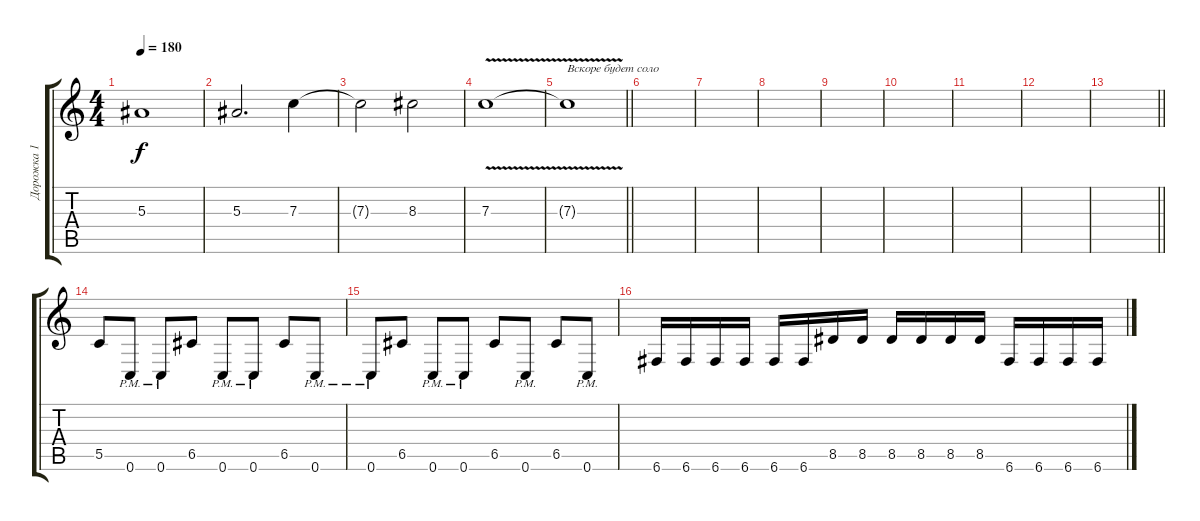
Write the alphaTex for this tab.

\track ("Дорожка 1" "Дорожка 1") {instrument distortionguitar}
\staff {score tabs}
\tuning (D4 A3 F3 C3 G2 C2) {hide}
\ts (4 4)
\tempo 180
\clef g2
\ks c
5.3{t}.1{dy f} |
5.3.2{d} 7.3.4 |
7.3{t}.2 8.3.2 |
7.3{v}.1 |
\barLineRight lightlight
7.3{t}.1{txt "Вскоре будет соло"} |
\section ("" "")
|
|
|
|
|
|
|
\barLineRight lightlight
|
\section ("" "")
5.5.8 0.6{pm}.8 0.6{pm}.8 6.5.8 0.6{pm}.8 0.6{pm}.8 6.5.8 0.6{pm}.8 |
0.6{pm}.8 6.5.8 0.6{pm}.8 0.6{pm}.8 6.5.8 0.6{pm}.8 6.5.8 0.6{pm}.8 |
6.6.16 6.6.16 6.6.16 6.6.16 6.6.16 6.6.16 8.5.16 8.5.16 8.5.16 8.5.16 8.5.16 8.5.16 6.6.16 6.6.16 6.6.16 6.6.16
